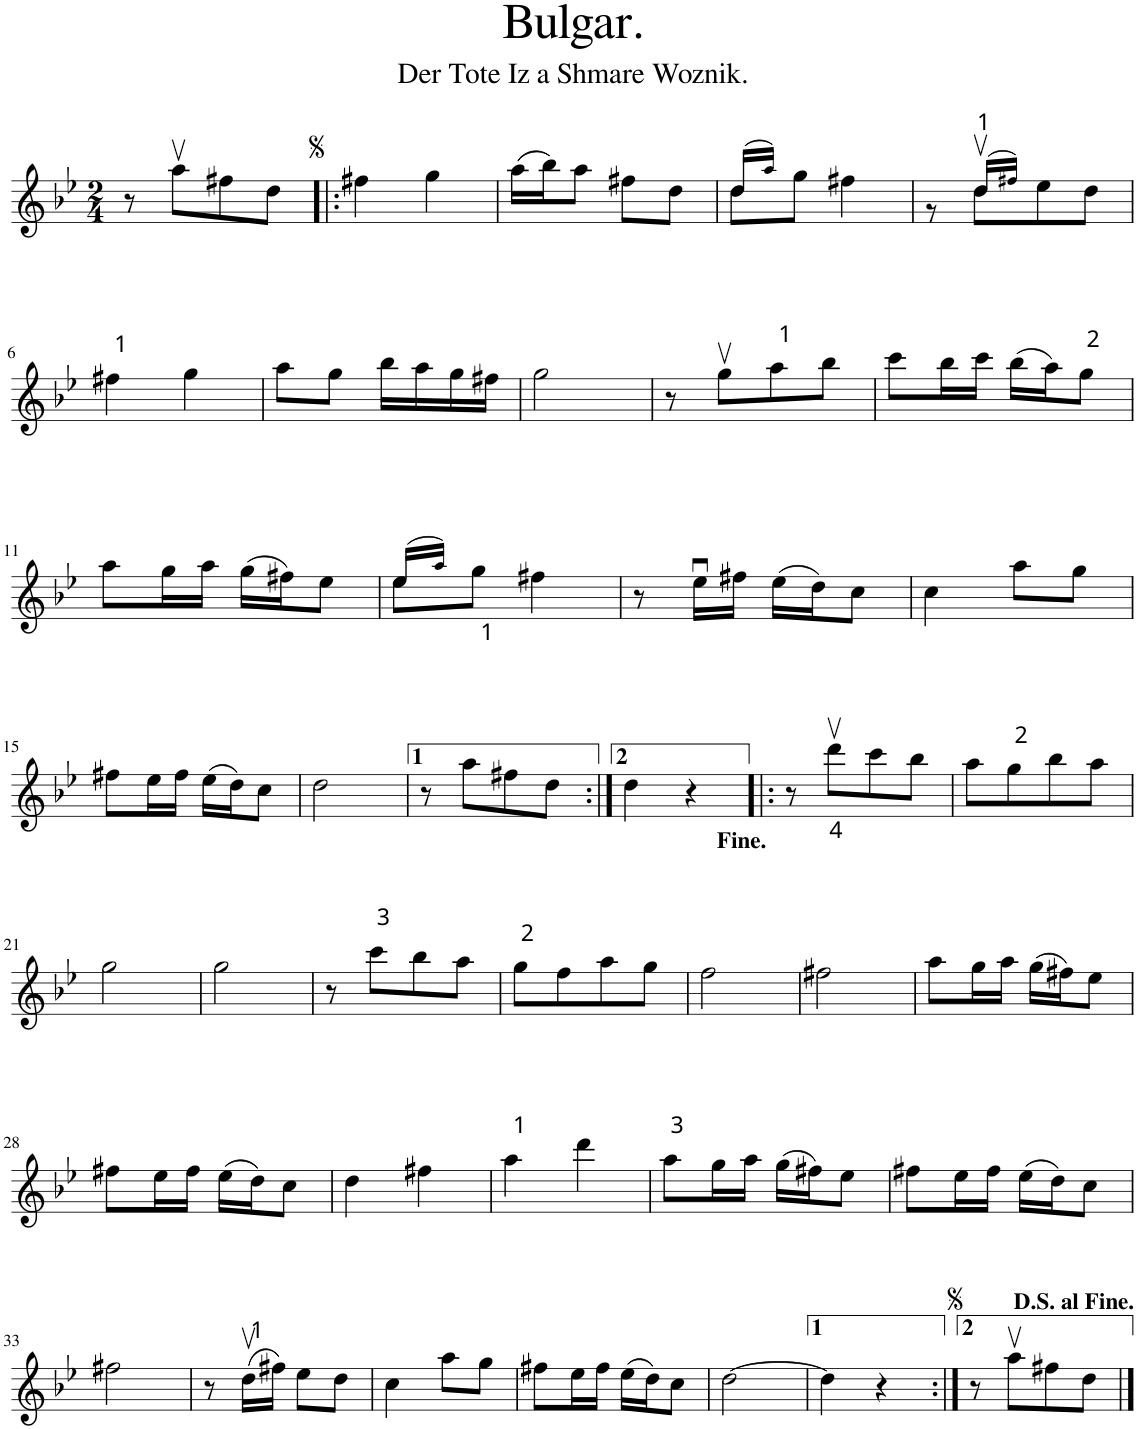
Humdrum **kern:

**kern
*part1
*staff1
*I"Piano
*I'Pno.
*clefG2
*k[b-e-]
*g:
*M2/4
=1
8r
8aav\L
8ff#X\
8dd\J
=2!|:
4ff#X\
4gg\
=3
(16aa\LL
16bb-\J)
8aa\J
8ff#X\L
8dd\J
=4
*^
(16dd/LL	8dd\L
16aa!/JJ)	.
8ryy	8gg\J
4ryy	4ff#X\
=5	=5
8ryy	8r
(16ddv/LL	8dd\L
16ff#X!/JJ)	.
4ryy	8ee-\
.	8dd\J
*v	*v
!!LO:LB:g=z
=6
4ff#X\
4gg\
=7
8aa\L
8gg\J
16bb-\LL
16aa\
16gg\
16ff#X\JJ
=8
2gg\
=9
8r
8ggv\L
8aa\
8bb-\J
=10
8ccc\L
16bb-\L
16ccc\JJ
(16bb-\LL
16aa\J)
8gg\J
!!LO:LB:g=z
=11
8aa\L
16gg\L
16aa\JJ
(16gg\LL
16ff#X\J)
8ee-\J
=12
*^
(16ee-/LL	8ee-\L
16aa!/JJ)	.
4.ryy	8gg\J
.	4ff#X\
*v	*v
=13
8r
16ee-u\LL
16ff#X\JJ
(16ee-\LL
16dd\J)
8cc\J
=14
4cc\
8aa\L
8gg\J
!!LO:LB:g=z
=15
8ff#X\L
16ee-\L
16ff#\JJ
(16ee-\LL
16dd\J)
8cc\J
=16
2dd\
=17
8r
8aa\L
8ff#X\
8dd\J
=18:|!
4dd\
4r
=19!|:
8r
8dddv<\L
8ccc\
8bb-\J
=20
8aa\L
8gg\
8bb-\
8aa\J
!!LO:LB:g=z
=21
2gg\
=22
2gg\
=23
8r
8ccc\L
8bb-\
8aa\J
=24
8gg\L
8ff\
8aa\
8gg\J
=25
2ff\
=26
2ff#X\
=27
8aa\L
16gg\L
16aa\JJ
(16gg\LL
16ff#X\J)
8ee-\J
!!LO:LB:g=z
=28
8ff#X\L
16ee-\L
16ff#\JJ
(16ee-\LL
16dd\J)
8cc\J
=29
4dd\
4ff#X\
=30
4aa\
4ddd\
=31
8aa\L
16gg\L
16aa\JJ
(16gg\LL
16ff#X\J)
8ee-\J
=32
8ff#X\L
16ee-\L
16ff#\JJ
(16ee-\LL
16dd\J)
8cc\J
!!LO:LB:g=z
=33
2ff#X\
=34
8r
(16ddv\LL
16ff#X\JJ)
8ee-\L
8dd\J
=35
4cc\
8aa\L
8gg\J
=36
8ff#X\L
16ee-\L
16ff#\JJ
(16ee-\LL
16dd\J)
8cc\J
=37
[2dd\
=38
4dd\]
4r
=39:|!
8r
8aav\L
8ff#X\
8dd\J
==
*-
